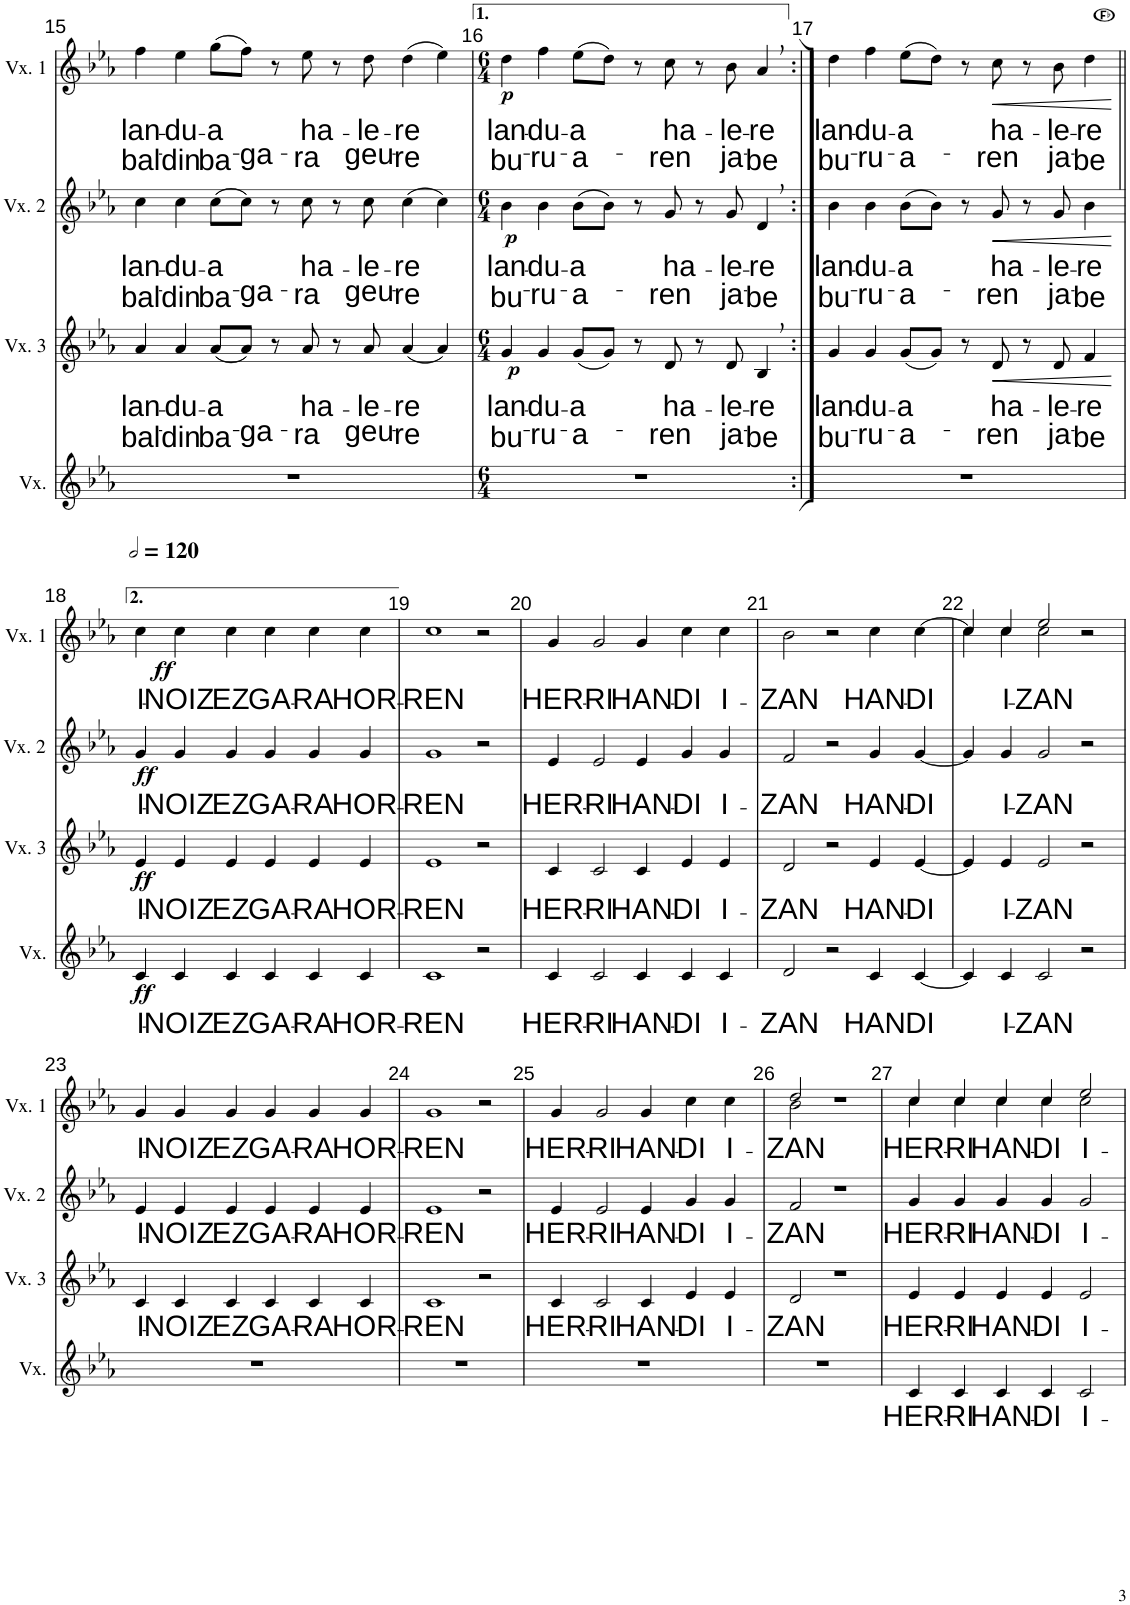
**kern	**text	**dynam	**kern	**text	**text	**dynam	**kern	**text	**text	**dynam	**kern	**text	**text	**dynam
*part4	*part4	*part4	*part3	*part3	*part3	*part3	*part2	*part2	*part2	*part2	*part1	*part1	*part1	*part1
*staff4	*staff4	*staff4	*staff3	*staff3	*staff3	*staff3	*staff2	*staff2	*staff2	*staff2	*staff1	*staff1	*staff1	*staff1
*I"Voix	*	*	*I"Voix 3	*	*	*	*I"Voix 2	*	*	*	*I"Voix 1	*	*	*
*I'Vx.	*	*	*I'Vx. 3	*	*	*	*I'Vx. 2	*	*	*	*I'Vx. 1	*	*	*
!!LO:PB:g=z
*clefG2	*	*	*clefG2	*	*	*	*clefG2	*	*	*	*clefG2	*	*	*
*k[b-e-a-]	*	*	*k[b-e-a-]	*	*	*	*k[b-e-a-]	*	*	*	*k[b-e-a-]	*	*	*
*M7/4	*	*	*M7/4	*	*	*	*M7/4	*	*	*	*M7/4	*	*	*
=15	=15	=15	=15	=15	=15	=15	=15	=15	=15	=15	=15	=15	=15	=15
!	!	!	!	!LO:LY:b	!LO:LY:b	!	!	!LO:LY:b	!LO:LY:b	!	!	!LO:LY:b	!LO:LY:b	!
1..r	.	.	4a-/	lan-	bal-	.	4cc\	lan-	bal-	.	4ff\	lan-	bal-	.
!	!	!	!	!LO:LY:b	!LO:LY:b	!	!	!LO:LY:b	!LO:LY:b	!	!	!LO:LY:b	!LO:LY:b	!
.	.	.	4a-/	-du-	-din	.	4cc\	-du-	-din	.	4ee-\	-du-	-din	.
!	!	!	!	!LO:LY:b	!LO:LY:b	!	!	!LO:LY:b	!LO:LY:b	!	!	!LO:LY:b	!LO:LY:b	!
.	.	.	(8a-/L	-a	ba-	.	(8cc\L	-a	ba-	.	(8gg\L	-a	ba-	.
!	!	!	!	!	!LO:LY:b	!	!	!	!LO:LY:b	!	!	!	!LO:LY:b	!
.	.	.	8a-/J)	.	-ga-	.	8cc\J)	.	-ga-	.	8ff\J)	.	-ga-	.
.	.	.	8r	.	.	.	8r	.	.	.	8r	.	.	.
!	!	!	!	!LO:LY:b	!LO:LY:b	!	!	!LO:LY:b	!LO:LY:b	!	!	!LO:LY:b	!LO:LY:b	!
.	.	.	8a-/	ha-	-ra	.	8cc\	ha-	-ra	.	8ee-\	ha-	-ra	.
.	.	.	8r	.	.	.	8r	.	.	.	8r	.	.	.
!	!	!	!	!LO:LY:b	!LO:LY:b	!	!	!LO:LY:b	!LO:LY:b	!	!	!LO:LY:b	!LO:LY:b	!
.	.	.	8a-/	-le-	geu-	.	8cc\	-le-	geu-	.	8dd\	-le-	geu-	.
!	!	!	!	!LO:LY:b	!LO:LY:b	!	!	!LO:LY:b	!LO:LY:b	!	!	!LO:LY:b	!LO:LY:b	!
.	.	.	(4a-/	-re	-re	.	(4cc\	-re	-re	.	(4dd\	-re	-re	.
.	.	.	4a-/)	.	.	.	4cc\)	.	.	.	4ee-\)	.	.	.
=16	=16	=16	=16	=16	=16	=16	=16	=16	=16	=16	=16	=16	=16	=16
*M6/4	*	*	*M6/4	*	*	*	*M6/4	*	*	*	*M6/4	*	*	*
!	!	!	!	!LO:LY:b	!LO:LY:b	!LO:DY:b	!	!LO:LY:b	!LO:LY:b	!LO:DY:b	!	!LO:LY:b	!LO:LY:b	!LO:DY:b
1.r	.	.	4g/	lan-	bu-	p	4b-\	lan-	bu-	p	4dd\	lan-	bu-	p
!	!	!	!	!LO:LY:b	!LO:LY:b	!	!	!LO:LY:b	!LO:LY:b	!	!	!LO:LY:b	!LO:LY:b	!
.	.	.	4g/	-du-	-ru-	.	4b-\	-du-	-ru-	.	4ff\	-du-	-ru-	.
!	!	!	!	!LO:LY:b	!LO:LY:b	!	!	!LO:LY:b	!LO:LY:b	!	!	!LO:LY:b	!LO:LY:b	!
.	.	.	(8g/L	-a	-a-	.	(8b-\L	-a	-a-	.	(8ee-\L	-a	-a-	.
.	.	.	8g/J)	.	.	.	8b-\J)	.	.	.	8dd\J)	.	.	.
.	.	.	8r	.	.	.	8r	.	.	.	8r	.	.	.
!	!	!	!	!LO:LY:b	!LO:LY:b	!	!	!LO:LY:b	!LO:LY:b	!	!	!LO:LY:b	!LO:LY:b	!
.	.	.	8d/	ha-	-ren	.	8g/	ha-	-ren	.	8cc\	ha-	-ren	.
.	.	.	8r	.	.	.	8r	.	.	.	8r	.	.	.
!	!	!	!	!LO:LY:b	!LO:LY:b	!	!	!LO:LY:b	!LO:LY:b	!	!	!LO:LY:b	!LO:LY:b	!
.	.	.	8d/	-le-	ja-	.	8g/	-le-	ja-	.	8b-\	-le-	ja-	.
!	!	!	!	!LO:LY:b	!LO:LY:b	!	!	!LO:LY:b	!LO:LY:b	!	!	!LO:LY:b	!LO:LY:b	!
.	.	.	4B-,/	-re	-be	.	4d,/	-re	-be	.	4a-,/	-re	-be	.
=17:|!	=17:|!	=17:|!	=17:|!	=17:|!	=17:|!	=17:|!	=17:|!	=17:|!	=17:|!	=17:|!	=17:|!	=17:|!	=17:|!	=17:|!
!	!	!	!	!LO:LY:b	!LO:LY:b	!	!	!LO:LY:b	!LO:LY:b	!	!	!LO:LY:b	!LO:LY:b	!
1.r	.	.	4g/	lan-	bu-	.	4b-\	lan-	bu-	.	4dd\	lan-	bu-	.
!	!	!	!	!LO:LY:b	!LO:LY:b	!	!	!LO:LY:b	!LO:LY:b	!	!	!LO:LY:b	!LO:LY:b	!
.	.	.	4g/	-du-	-ru-	.	4b-\	-du-	-ru-	.	4ff\	-du-	-ru-	.
!	!	!	!	!LO:LY:b	!LO:LY:b	!	!	!LO:LY:b	!LO:LY:b	!	!	!LO:LY:b	!LO:LY:b	!
.	.	.	(8g/L	-a	-a-	.	(8b-\L	-a	-a-	.	(8ee-\L	-a	-a-	.
.	.	.	8g/J)	.	.	.	8b-\J)	.	.	.	8dd\J)	.	.	.
.	.	.	8r	.	.	.	8r	.	.	.	8r	.	.	.
!	!	!	!	!LO:LY:b	!LO:LY:b	!LO:HP:b	!	!LO:LY:b	!LO:LY:b	!LO:HP:b	!	!LO:LY:b	!LO:LY:b	!LO:HP:b
.	.	.	8d/	ha-	-ren	<	8g/	ha-	-ren	<	8cc\	ha-	-ren	<
.	.	.	8r	.	.	.	8r	.	.	.	8r	.	.	.
!	!	!	!	!LO:LY:b	!LO:LY:b	!	!	!LO:LY:b	!LO:LY:b	!	!	!LO:LY:b	!LO:LY:b	!
.	.	.	8d/	-le-	ja-	.	8g/	-le-	ja-	.	8b-\	-le-	ja-	.
!	!	!	!	!LO:LY:b	!LO:LY:b	!	!	!LO:LY:b	!LO:LY:b	!	!	!LO:LY:b	!LO:LY:b	!
.	.	.	4f/	-re	-be	.	4b-\	-re	-be	.	4dd\	-re	-be	.
.	.	.	.	.	.	[	.	.	.	[	.	.	.	[
!!LO:LB:g=z
=18||	=18||	=18||	=18||	=18||	=18||	=18||	=18||	=18||	=18||	=18||	=18||	=18||	=18||	=18||
*	*	*	*	*	*	*	*	*	*	*	*MM240	*	*	*
!	!LO:LY:b	!LO:DY:b	!	!LO:LY:b	!	!LO:DY:b	!	!LO:LY:b	!	!LO:DY:b	!	!LO:LY:b	!	!LO:DY:b
4c/	I-	ff	4e-/	I-	.	ff	4g/	I-	.	ff	4cc\	I-	.	ff
!	!LO:LY:b	!	!	!LO:LY:b	!	!	!	!LO:LY:b	!	!	!	!LO:LY:b	!	!
4c/	-NOIZ	.	4e-/	-NOIZ	.	.	4g/	-NOIZ	.	.	4cc\	-NOIZ	.	.
!	!LO:LY:b	!	!	!LO:LY:b	!	!	!	!LO:LY:b	!	!	!	!LO:LY:b	!	!
4c/	EZ	.	4e-/	EZ	.	.	4g/	EZ	.	.	4cc\	EZ	.	.
!	!LO:LY:b	!	!	!LO:LY:b	!	!	!	!LO:LY:b	!	!	!	!LO:LY:b	!	!
4c/	GA-	.	4e-/	GA-	.	.	4g/	GA-	.	.	4cc\	GA-	.	.
!	!LO:LY:b	!	!	!LO:LY:b	!	!	!	!LO:LY:b	!	!	!	!LO:LY:b	!	!
4c/	-RA	.	4e-/	-RA	.	.	4g/	-RA	.	.	4cc\	-RA	.	.
!	!LO:LY:b	!	!	!LO:LY:b	!	!	!	!LO:LY:b	!	!	!	!LO:LY:b	!	!
4c/	HOR-	.	4e-/	HOR-	.	.	4g/	HOR-	.	.	4cc\	HOR-	.	.
=19	=19	=19	=19	=19	=19	=19	=19	=19	=19	=19	=19	=19	=19	=19
!	!LO:LY:b	!	!	!LO:LY:b	!	!	!	!LO:LY:b	!	!	!	!LO:LY:b	!	!
1c	-REN	.	1e-	-REN	.	.	1g	-REN	.	.	1cc	-REN	.	.
2r	.	.	2r	.	.	.	2r	.	.	.	2r	.	.	.
=20	=20	=20	=20	=20	=20	=20	=20	=20	=20	=20	=20	=20	=20	=20
!	!LO:LY:b	!	!	!LO:LY:b	!	!	!	!LO:LY:b	!	!	!	!LO:LY:b	!	!
4c/	HER-	.	4c/	HER-	.	.	4e-/	HER-	.	.	4g/	HER-	.	.
!	!LO:LY:b	!	!	!LO:LY:b	!	!	!	!LO:LY:b	!	!	!	!LO:LY:b	!	!
2c/	-RI	.	2c/	-RI	.	.	2e-/	-RI	.	.	2g/	-RI	.	.
!	!LO:LY:b	!	!	!LO:LY:b	!	!	!	!LO:LY:b	!	!	!	!LO:LY:b	!	!
4c/	HAN-	.	4c/	HAN-	.	.	4e-/	HAN-	.	.	4g/	HAN-	.	.
!	!LO:LY:b	!	!	!LO:LY:b	!	!	!	!LO:LY:b	!	!	!	!LO:LY:b	!	!
4c/	-DI	.	4e-/	-DI	.	.	4g/	-DI	.	.	4cc\	-DI	.	.
!	!LO:LY:b	!	!	!LO:LY:b	!	!	!	!LO:LY:b	!	!	!	!LO:LY:b	!	!
4c/	I-	.	4e-/	I-	.	.	4g/	I-	.	.	4cc\	I-	.	.
=21	=21	=21	=21	=21	=21	=21	=21	=21	=21	=21	=21	=21	=21	=21
!	!LO:LY:b	!	!	!LO:LY:b	!	!	!	!LO:LY:b	!	!	!	!LO:LY:b	!	!
2d/	-ZAN	.	2d/	-ZAN	.	.	2f/	-ZAN	.	.	2b-\	-ZAN	.	.
2r	.	.	2r	.	.	.	2r	.	.	.	2r	.	.	.
!	!LO:LY:b	!	!	!LO:LY:b	!	!	!	!LO:LY:b	!	!	!	!LO:LY:b	!	!
4c/	-HAN	.	4e-/	HAN-	.	.	4g/	HAN-	.	.	4cc\	HAN-	.	.
!	!LO:LY:b	!	!	!LO:LY:b	!	!	!	!LO:LY:b	!	!	!	!LO:LY:b	!	!
[4c/	DI	.	[4e-/	-DI	.	.	[4g/	-DI	.	.	[4cc\	-DI	.	.
=22	=22	=22	=22	=22	=22	=22	=22	=22	=22	=22	=22	=22	=22	=22
*	*	*	*	*	*	*	*	*	*	*	*^	*	*	*
4c/]	.	.	4e-/]	.	.	.	4g/]	.	.	.	4cc/]	4cc\	.	.	.
!	!LO:LY:b	!	!	!LO:LY:b	!	!	!	!LO:LY:b	!	!	!	!	!LO:LY:b	!	!
4c/	I-	.	4e-/	I-	.	.	4g/	I-	.	.	4cc/	4cc\	I-	.	.
!	!LO:LY:b	!	!	!LO:LY:b	!	!	!	!LO:LY:b	!	!	!	!	!LO:LY:b	!	!
2c/	-ZAN	.	2e-/	-ZAN	.	.	2g/	-ZAN	.	.	2ee-/	2cc\	-ZAN	.	.
2r	.	.	2r	.	.	.	2r	.	.	.	2r	2ryy	.	.	.
!!LO:LB:g=z
=23	=23	=23	=23	=23	=23	=23	=23	=23	=23	=23	=23	=23	=23	=23	=23
!	!	!	!	!LO:LY:b	!	!	!	!LO:LY:b	!	!	!	!	!LO:LY:b	!	!
*	*	*	*	*	*	*	*	*	*	*	*v	*v	*	*	*
1.r	.	.	4c/	I-	.	.	4e-/	I-	.	.	4g/	I-	.	.
!	!	!	!	!LO:LY:b	!	!	!	!LO:LY:b	!	!	!	!LO:LY:b	!	!
.	.	.	4c/	-NOIZ	.	.	4e-/	-NOIZ	.	.	4g/	-NOIZ	.	.
!	!	!	!	!LO:LY:b	!	!	!	!LO:LY:b	!	!	!	!LO:LY:b	!	!
.	.	.	4c/	EZ	.	.	4e-/	EZ	.	.	4g/	EZ	.	.
!	!	!	!	!LO:LY:b	!	!	!	!LO:LY:b	!	!	!	!LO:LY:b	!	!
.	.	.	4c/	GA-	.	.	4e-/	GA-	.	.	4g/	GA-	.	.
!	!	!	!	!LO:LY:b	!	!	!	!LO:LY:b	!	!	!	!LO:LY:b	!	!
.	.	.	4c/	-RA	.	.	4e-/	-RA	.	.	4g/	-RA	.	.
!	!	!	!	!LO:LY:b	!	!	!	!LO:LY:b	!	!	!	!LO:LY:b	!	!
.	.	.	4c/	HOR-	.	.	4e-/	HOR-	.	.	4g/	HOR-	.	.
=24	=24	=24	=24	=24	=24	=24	=24	=24	=24	=24	=24	=24	=24	=24
!	!	!	!	!LO:LY:b	!	!	!	!LO:LY:b	!	!	!	!LO:LY:b	!	!
1.r	.	.	1c	-REN	.	.	1e-	-REN	.	.	1g	-REN	.	.
.	.	.	2r	.	.	.	2r	.	.	.	2r	.	.	.
=25	=25	=25	=25	=25	=25	=25	=25	=25	=25	=25	=25	=25	=25	=25
!	!	!	!	!LO:LY:b	!	!	!	!LO:LY:b	!	!	!	!LO:LY:b	!	!
1.r	.	.	4c/	HER-	.	.	4e-/	HER-	.	.	4g/	HER-	.	.
!	!	!	!	!LO:LY:b	!	!	!	!LO:LY:b	!	!	!	!LO:LY:b	!	!
.	.	.	2c/	-RI	.	.	2e-/	-RI	.	.	2g/	-RI	.	.
!	!	!	!	!LO:LY:b	!	!	!	!LO:LY:b	!	!	!	!LO:LY:b	!	!
.	.	.	4c/	HAN-	.	.	4e-/	HAN-	.	.	4g/	HAN-	.	.
!	!	!	!	!LO:LY:b	!	!	!	!LO:LY:b	!	!	!	!LO:LY:b	!	!
.	.	.	4e-/	-DI	.	.	4g/	-DI	.	.	4cc\	-DI	.	.
!	!	!	!	!LO:LY:b	!	!	!	!LO:LY:b	!	!	!	!LO:LY:b	!	!
.	.	.	4e-/	I-	.	.	4g/	I-	.	.	4cc\	I-	.	.
=26	=26	=26	=26	=26	=26	=26	=26	=26	=26	=26	=26	=26	=26	=26
!	!	!	!	!LO:LY:b	!	!	!	!LO:LY:b	!	!	!	!LO:LY:b	!	!
*	*	*	*	*	*	*	*	*	*	*	*^	*	*	*
1.r	.	.	2d/	-ZAN	.	.	2f/	-ZAN	.	.	2dd/	2b-\	-ZAN	.	.
.	.	.	1r	.	.	.	1r	.	.	.	1r	1ryy	.	.	.
=27	=27	=27	=27	=27	=27	=27	=27	=27	=27	=27	=27	=27	=27	=27	=27
!	!LO:LY:b	!	!	!LO:LY:b	!	!	!	!LO:LY:b	!	!	!	!	!LO:LY:b	!	!
4c/	HER-	.	4e-/	HER-	.	.	4g/	HER-	.	.	4cc/	4cc\	HER-	.	.
!	!LO:LY:b	!	!	!LO:LY:b	!	!	!	!LO:LY:b	!	!	!	!	!LO:LY:b	!	!
4c/	-RI	.	4e-/	-RI	.	.	4g/	-RI	.	.	4cc/	4cc\	-RI	.	.
!	!LO:LY:b	!	!	!LO:LY:b	!	!	!	!LO:LY:b	!	!	!	!	!LO:LY:b	!	!
4c/	HAN-	.	4e-/	HAN-	.	.	4g/	HAN-	.	.	4cc/	4cc\	HAN-	.	.
!	!LO:LY:b	!	!	!LO:LY:b	!	!	!	!LO:LY:b	!	!	!	!	!LO:LY:b	!	!
4c/	-DI	.	4e-/	-DI	.	.	4g/	-DI	.	.	4cc/	4cc\	-DI	.	.
!	!LO:LY:b	!	!	!LO:LY:b	!	!	!	!LO:LY:b	!	!	!	!	!LO:LY:b	!	!
2c/	I-	.	2e-/	I-	.	.	2g/	I-	.	.	2ee-/	2cc\	I-	.	.
*	*	*	*	*	*	*	*	*	*	*	*v	*v	*	*	*
=	=	=	=	=	=	=	=	=	=	=	=	=	=	=
*-	*-	*-	*-	*-	*-	*-	*-	*-	*-	*-	*-	*-	*-	*-
